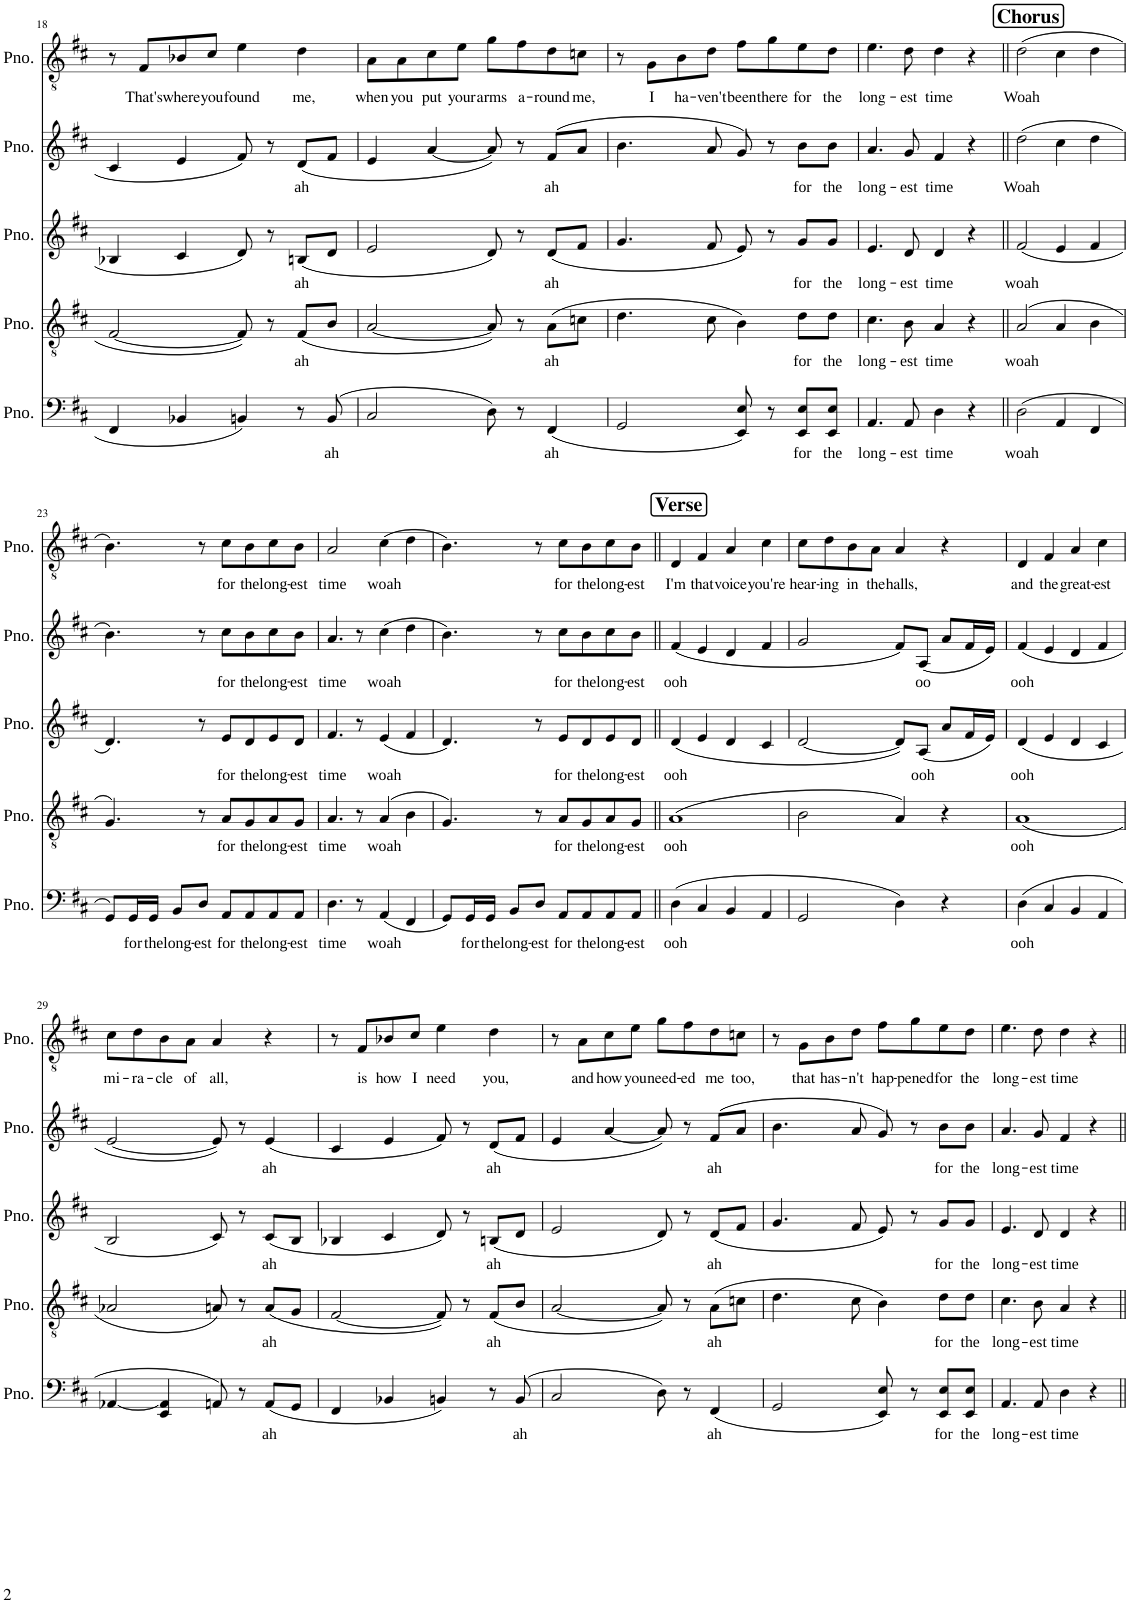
**kern	**text	**kern	**text	**kern	**text	**kern	**text	**kern	**text
*part5	*part5	*part4	*part4	*part3	*part3	*part2	*part2	*part1	*part1
*staff5	*staff5	*staff4	*staff4	*staff3	*staff3	*staff2	*staff2	*staff1	*staff1
*I"Piano	*	*I"Piano	*	*I"Piano	*	*I"Piano	*	*I"Piano	*
*I'Pno.	*	*I'Pno.	*	*I'Pno.	*	*I'Pno.	*	*I'Pno.	*
!!LO:PB:g=z
*clefF4	*	*clefGv2	*	*clefG2	*	*clefG2	*	*clefGv2	*
*k[f#c#]	*	*k[f#c#]	*	*k[f#c#]	*	*k[f#c#]	*	*k[f#c#]	*
*M4/4	*	*M4/4	*	*M4/4	*	*M4/4	*	*M4/4	*
=18	=18	=18	=18	=18	=18	=18	=18	=18	=18
4FF#/	.	[2F#/	.	4B-X/	.	4c#/	.	8r	.
!	!	!	!	!	!	!	!	!	!LO:LY:b
.	.	.	.	.	.	.	.	8F#/L	That's
!	!	!	!	!	!	!	!	!	!LO:LY:b
4BB-X/	.	.	.	4c#/	.	4e/	.	8B-X/	where
!	!	!	!	!	!	!	!	!	!LO:LY:b
.	.	.	.	.	.	.	.	8c#/J	you
!	!	!	!	!	!	!	!	!	!LO:LY:b
4BBn/	.	8F#/]	.	8d/	.	8f#/	.	4e\	found
.	.	8r	.	8r	.	8r	.	.	.
!	!	!	!LO:LY:b	!	!LO:LY:b	!	!LO:LY:b	!	!LO:LY:b
8r	.	(8F#/L	ah	(8Bn/L	ah	(8d/L	ah	4d\	me,
!	!LO:LY:b	!	!	!	!	!	!	!	!
(8BB/	ah	8B/J	.	8d/J	.	8f#/J	.	.	.
=19	=19	=19	=19	=19	=19	=19	=19	=19	=19
!	!	!	!	!	!	!	!	!	!LO:LY:b
2C#/	.	[2A/	.	2e/	.	4e/	.	8A\L	when
!	!	!	!	!	!	!	!	!	!LO:LY:b
.	.	.	.	.	.	.	.	8A\	you
!	!	!	!	!	!	!	!	!	!LO:LY:b
.	.	.	.	.	.	[4a/	.	8c#\	put
!	!	!	!	!	!	!	!	!	!LO:LY:b
.	.	.	.	.	.	.	.	8e\J	your
!	!	!	!	!	!	!	!	!	!LO:LY:b
8D\)	.	8A/])	.	8d/)	.	8a/])	.	8g\L	arms
!	!	!	!	!	!	!	!	!	!LO:LY:b
8r	.	8r	.	8r	.	8r	.	8f#\	a-
!	!LO:LY:b	!	!LO:LY:b	!	!LO:LY:b	!	!LO:LY:b	!	!LO:LY:b
(4FF#/	ah	(8A\L	ah	(8d/L	ah	(8f#/L	ah	8d\	-round
!	!	!	!	!	!	!	!	!	!LO:LY:b
.	.	8cn\J	.	8f#/J	.	8a/J	.	8cn\J	me,
=20	=20	=20	=20	=20	=20	=20	=20	=20	=20
2GG/	.	4.d\	.	4.g/	.	4.b\	.	8r	.
!	!	!	!	!	!	!	!	!	!LO:LY:b
.	.	.	.	.	.	.	.	8G\L	I
!	!	!	!	!	!	!	!	!	!LO:LY:b
.	.	.	.	.	.	.	.	8B\	ha-
!	!	!	!	!	!	!	!	!	!LO:LY:b
.	.	8c#\	.	8f#/	.	8a/	.	8d\J	-ven't
!	!	!	!	!	!	!	!	!	!LO:LY:b
8EE/ 8E/)	.	4B\)	.	8e/)	.	8g/)	.	8f#\L	been
!	!	!	!	!	!	!	!	!	!LO:LY:b
8r	.	.	.	8r	.	8r	.	8g\	there
!	!LO:LY:b	!	!LO:LY:b	!	!LO:LY:b	!	!LO:LY:b	!	!LO:LY:b
8EE/ 8E/L	for	8d\L	for	8g/L	for	8b\L	for	8e\	for
!	!LO:LY:b	!	!LO:LY:b	!	!LO:LY:b	!	!LO:LY:b	!	!LO:LY:b
8EE/ 8E/J	the	8d\J	the	8g/J	the	8b\J	the	8d\J	the
=21	=21	=21	=21	=21	=21	=21	=21	=21	=21
!	!LO:LY:b	!	!LO:LY:b	!	!LO:LY:b	!	!LO:LY:b	!	!LO:LY:b
4.AA/	long-	4.c#\	long-	4.e/	long-	4.a/	long-	4.e\	long-
!	!LO:LY:b	!	!LO:LY:b	!	!LO:LY:b	!	!LO:LY:b	!	!LO:LY:b
8AA/	-est	8B\	-est	8d/	-est	8g/	-est	8d\	-est
!	!LO:LY:b	!	!LO:LY:b	!	!LO:LY:b	!	!LO:LY:b	!	!LO:LY:b
4D\	time	4A/	time	4d/	time	4f#/	time	4d\	time
4r	.	4r	.	4r	.	4r	.	4r	.
!!LO:REH:place=s1:a:B:cj:fs=14:t=Chorus
=22||	=22||	=22||	=22||	=22||	=22||	=22||	=22||	=22||	=22||
!	!LO:LY:b	!	!LO:LY:b	!	!LO:LY:b	!	!LO:LY:b	!	!LO:LY:b
(2D\	woah	(2A/	woah	(2f#/	woah	(2dd\	Woah	(2d\	Woah
4AA/	.	4A/	.	4e/	.	4cc#\	.	4c#\	.
4FF#/	.	4B\	.	4f#/	.	4dd\	.	4d\	.
!!LO:LB:g=z
=23	=23	=23	=23	=23	=23	=23	=23	=23	=23
8GG/L)	.	4.G/)	.	4.d/)	.	4.b\)	.	4.B\)	.
!	!LO:LY:b	!	!	!	!	!	!	!	!
16GG/L	for	.	.	.	.	.	.	.	.
!	!LO:LY:b	!	!	!	!	!	!	!	!
16GG/JJ	the	.	.	.	.	.	.	.	.
!	!LO:LY:b	!	!	!	!	!	!	!	!
8BB/L	long-	.	.	.	.	.	.	.	.
!	!LO:LY:b	!	!	!	!	!	!	!	!
8D/J	-est	8r	.	8r	.	8r	.	8r	.
!	!LO:LY:b	!	!LO:LY:b	!	!LO:LY:b	!	!LO:LY:b	!	!LO:LY:b
8AA/L	for	8A/L	for	8e/L	for	8cc#\L	for	8c#\L	for
!	!LO:LY:b	!	!LO:LY:b	!	!LO:LY:b	!	!LO:LY:b	!	!LO:LY:b
8AA/	the	8G/	the	8d/	the	8b\	the	8B\	the
!	!LO:LY:b	!	!LO:LY:b	!	!LO:LY:b	!	!LO:LY:b	!	!LO:LY:b
8AA/	long-	8A/	long-	8e/	long-	8cc#\	long-	8c#\	long-
!	!LO:LY:b	!	!LO:LY:b	!	!LO:LY:b	!	!LO:LY:b	!	!LO:LY:b
8AA/J	-est	8G/J	-est	8d/J	-est	8b\J	-est	8B\J	-est
=24	=24	=24	=24	=24	=24	=24	=24	=24	=24
!	!LO:LY:b	!	!LO:LY:b	!	!LO:LY:b	!	!LO:LY:b	!	!LO:LY:b
4.D\	time	4.A/	time	4.f#/	time	4.a/	time	2A/	time
8r	.	8r	.	8r	.	8r	.	.	.
!	!LO:LY:b	!	!LO:LY:b	!	!LO:LY:b	!	!LO:LY:b	!	!LO:LY:b
(4AA/	woah	(4A/	woah	(4e/	woah	(4cc#\	woah	(4c#\	woah
4FF#/	.	4B\	.	4f#/	.	4dd\	.	4d\	.
=25	=25	=25	=25	=25	=25	=25	=25	=25	=25
8GG/L)	.	4.G/)	.	4.d/)	.	4.b\)	.	4.B\)	.
!	!LO:LY:b	!	!	!	!	!	!	!	!
16GG/L	for	.	.	.	.	.	.	.	.
!	!LO:LY:b	!	!	!	!	!	!	!	!
16GG/JJ	the	.	.	.	.	.	.	.	.
!	!LO:LY:b	!	!	!	!	!	!	!	!
8BB/L	long-	.	.	.	.	.	.	.	.
!	!LO:LY:b	!	!	!	!	!	!	!	!
8D/J	-est	8r	.	8r	.	8r	.	8r	.
!	!LO:LY:b	!	!LO:LY:b	!	!LO:LY:b	!	!LO:LY:b	!	!LO:LY:b
8AA/L	for	8A/L	for	8e/L	for	8cc#\L	for	8c#\L	for
!	!LO:LY:b	!	!LO:LY:b	!	!LO:LY:b	!	!LO:LY:b	!	!LO:LY:b
8AA/	the	8G/	the	8d/	the	8b\	the	8B\	the
!	!LO:LY:b	!	!LO:LY:b	!	!LO:LY:b	!	!LO:LY:b	!	!LO:LY:b
8AA/	long-	8A/	long-	8e/	long-	8cc#\	long-	8c#\	long-
!	!LO:LY:b	!	!LO:LY:b	!	!LO:LY:b	!	!LO:LY:b	!	!LO:LY:b
8AA/J	-est	8G/J	-est	8d/J	-est	8b\J	-est	8B\J	-est
!!LO:REH:place=s1:a:B:cj:fs=14:t=Verse
=26||	=26||	=26||	=26||	=26||	=26||	=26||	=26||	=26||	=26||
!	!LO:LY:b	!	!LO:LY:b	!	!LO:LY:b	!	!LO:LY:b	!	!LO:LY:b
(4D\	ooh	(1A	ooh	(4d/	ooh	(4f#/	ooh	4D/	I'm
!	!	!	!	!	!	!	!	!	!LO:LY:b
4C#/	.	.	.	4e/	.	4e/	.	4F#/	that
!	!	!	!	!	!	!	!	!	!LO:LY:b
4BB/	.	.	.	4d/	.	4d/	.	4A/	voice
!	!	!	!	!	!	!	!	!	!LO:LY:b
4AA/	.	.	.	4c#/	.	4f#/	.	4c#\	you're
=27	=27	=27	=27	=27	=27	=27	=27	=27	=27
!	!	!	!	!	!	!	!	!	!LO:LY:b
2GG/	.	2B\	.	[2d/	.	2g/	.	8c#\L	hear-
!	!	!	!	!	!	!	!	!	!LO:LY:b
.	.	.	.	.	.	.	.	8d\	-ing
!	!	!	!	!	!	!	!	!	!LO:LY:b
.	.	.	.	.	.	.	.	8B\	in
!	!	!	!	!	!	!	!	!	!LO:LY:b
.	.	.	.	.	.	.	.	8A\J	the
!	!	!	!	!	!	!	!	!	!LO:LY:b
4D\)	.	4A/)	.	8d/L])	.	8f#/L)	.	4A/	halls,
!	!	!	!	!	!LO:LY:b	!	!LO:LY:b	!	!
.	.	.	.	(8A/J	ooh	(8A/J	oo	.	.
4r	.	4r	.	8a/L	.	8a/L	.	4r	.
.	.	.	.	16f#/L	.	16f#/L	.	.	.
.	.	.	.	16e/JJ)	.	16e/JJ)	.	.	.
=28	=28	=28	=28	=28	=28	=28	=28	=28	=28
!	!LO:LY:b	!	!LO:LY:b	!	!LO:LY:b	!	!LO:LY:b	!	!LO:LY:b
(4D\	ooh	(1A	ooh	(4d/	ooh	(4f#/	ooh	4D/	and
!	!	!	!	!	!	!	!	!	!LO:LY:b
4C#/	.	.	.	4e/	.	4e/	.	4F#/	the
!	!	!	!	!	!	!	!	!	!LO:LY:b
4BB/	.	.	.	4d/	.	4d/	.	4A/	great-
!	!	!	!	!	!	!	!	!	!LO:LY:b
4AA/	.	.	.	4c#/	.	4f#/	.	4c#\	-est
!!LO:LB:g=z
=29	=29	=29	=29	=29	=29	=29	=29	=29	=29
!	!	!	!	!	!	!	!	!	!LO:LY:b
[4AA-X/	.	2A-X/	.	2B/	.	[2e/	.	8c#\L	mi-
!	!	!	!	!	!	!	!	!	!LO:LY:b
.	.	.	.	.	.	.	.	8d\	-ra-
!	!	!	!	!	!	!	!	!	!LO:LY:b
4EE/ 4AA-/]	.	.	.	.	.	.	.	8B\	-cle
!	!	!	!	!	!	!	!	!	!LO:LY:b
.	.	.	.	.	.	.	.	8A\J	of
!	!	!	!	!	!	!	!	!	!LO:LY:b
8AAn/)	.	8An/)	.	8c#/)	.	8e/])	.	4A/	all,
8r	.	8r	.	8r	.	8r	.	.	.
!	!LO:LY:b	!	!LO:LY:b	!	!LO:LY:b	!	!LO:LY:b	!	!
(8AA/L	ah	(8A/L	ah	(8c#/L	ah	(4e/	ah	4r	.
8GG/J	.	8G/J	.	8B/J	.	.	.	.	.
=30	=30	=30	=30	=30	=30	=30	=30	=30	=30
4FF#/	.	[2F#/	.	4B-X/	.	4c#/	.	8r	.
!	!	!	!	!	!	!	!	!	!LO:LY:b
.	.	.	.	.	.	.	.	8F#/L	is
!	!	!	!	!	!	!	!	!	!LO:LY:b
4BB-X/	.	.	.	4c#/	.	4e/	.	8B-X/	how
!	!	!	!	!	!	!	!	!	!LO:LY:b
.	.	.	.	.	.	.	.	8c#/J	I
!	!	!	!	!	!	!	!	!	!LO:LY:b
4BBn/)	.	8F#/])	.	8d/)	.	8f#/)	.	4e\	need
.	.	8r	.	8r	.	8r	.	.	.
!	!	!	!LO:LY:b	!	!LO:LY:b	!	!LO:LY:b	!	!LO:LY:b
8r	.	(8F#/L	ah	(8Bn/L	ah	(8d/L	ah	4d\	you,
!	!LO:LY:b	!	!	!	!	!	!	!	!
(8BB/	ah	8B/J	.	8d/J	.	8f#/J	.	.	.
=31	=31	=31	=31	=31	=31	=31	=31	=31	=31
2C#/	.	[2A/	.	2e/	.	4e/	.	8r	.
!	!	!	!	!	!	!	!	!	!LO:LY:b
.	.	.	.	.	.	.	.	8A\L	and
!	!	!	!	!	!	!	!	!	!LO:LY:b
.	.	.	.	.	.	[4a/	.	8c#\	how
!	!	!	!	!	!	!	!	!	!LO:LY:b
.	.	.	.	.	.	.	.	8e\J	you
!	!	!	!	!	!	!	!	!	!LO:LY:b
8D\)	.	8A/])	.	8d/)	.	8a/])	.	8g\L	need-
!	!	!	!	!	!	!	!	!	!LO:LY:b
8r	.	8r	.	8r	.	8r	.	8f#\	-ed
!	!LO:LY:b	!	!LO:LY:b	!	!LO:LY:b	!	!LO:LY:b	!	!LO:LY:b
(4FF#/	ah	(8A\L	ah	(8d/L	ah	(8f#/L	ah	8d\	me
!	!	!	!	!	!	!	!	!	!LO:LY:b
.	.	8cn\J	.	8f#/J	.	8a/J	.	8cn\J	too,
=32	=32	=32	=32	=32	=32	=32	=32	=32	=32
2GG/	.	4.d\	.	4.g/	.	4.b\	.	8r	.
!	!	!	!	!	!	!	!	!	!LO:LY:b
.	.	.	.	.	.	.	.	8G\L	that
!	!	!	!	!	!	!	!	!	!LO:LY:b
.	.	.	.	.	.	.	.	8B\	has-
!	!	!	!	!	!	!	!	!	!LO:LY:b
.	.	8c#\	.	8f#/	.	8a/	.	8d\J	-n't
!	!	!	!	!	!	!	!	!	!LO:LY:b
8EE/ 8E/)	.	4B\)	.	8e/)	.	8g/)	.	8f#\L	hap-
!	!	!	!	!	!	!	!	!	!LO:LY:b
8r	.	.	.	8r	.	8r	.	8g\	-pened
!	!LO:LY:b	!	!LO:LY:b	!	!LO:LY:b	!	!LO:LY:b	!	!LO:LY:b
8EE/ 8E/L	for	8d\L	for	8g/L	for	8b\L	for	8e\	for
!	!LO:LY:b	!	!LO:LY:b	!	!LO:LY:b	!	!LO:LY:b	!	!LO:LY:b
8EE/ 8E/J	the	8d\J	the	8g/J	the	8b\J	the	8d\J	the
=33	=33	=33	=33	=33	=33	=33	=33	=33	=33
!	!LO:LY:b	!	!LO:LY:b	!	!LO:LY:b	!	!LO:LY:b	!	!LO:LY:b
4.AA/	long-	4.c#\	long-	4.e/	long-	4.a/	long-	4.e\	long-
!	!LO:LY:b	!	!LO:LY:b	!	!LO:LY:b	!	!LO:LY:b	!	!LO:LY:b
8AA/	-est	8B\	-est	8d/	-est	8g/	-est	8d\	-est
!	!LO:LY:b	!	!LO:LY:b	!	!LO:LY:b	!	!LO:LY:b	!	!LO:LY:b
4D\	time	4A/	time	4d/	time	4f#/	time	4d\	time
4r	.	4r	.	4r	.	4r	.	4r	.
=||	=||	=||	=||	=||	=||	=||	=||	=||	=||
*-	*-	*-	*-	*-	*-	*-	*-	*-	*-
